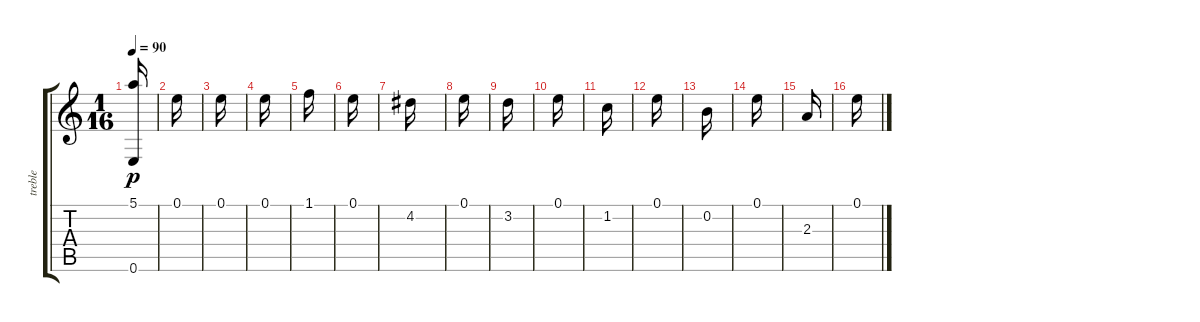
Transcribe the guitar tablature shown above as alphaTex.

\track ("treble              " "treble    ") {instrument acousticguitarnylon}
\staff {score tabs}
\tuning (E4 B3 G3 D3 A2 E2) {hide}
\ts (1 16)
\tempo 90
\clef g2
\ks c
(5.1 0.6).16{dy p} |
0.1.16 |
0.1.16 |
0.1.16 |
1.1.16 |
0.1.16 |
4.2.16 |
0.1.16 |
3.2.16 |
0.1.16 |
1.2.16 |
0.1.16 |
0.2.16 |
0.1.16 |
2.3.16 |
0.1.16
